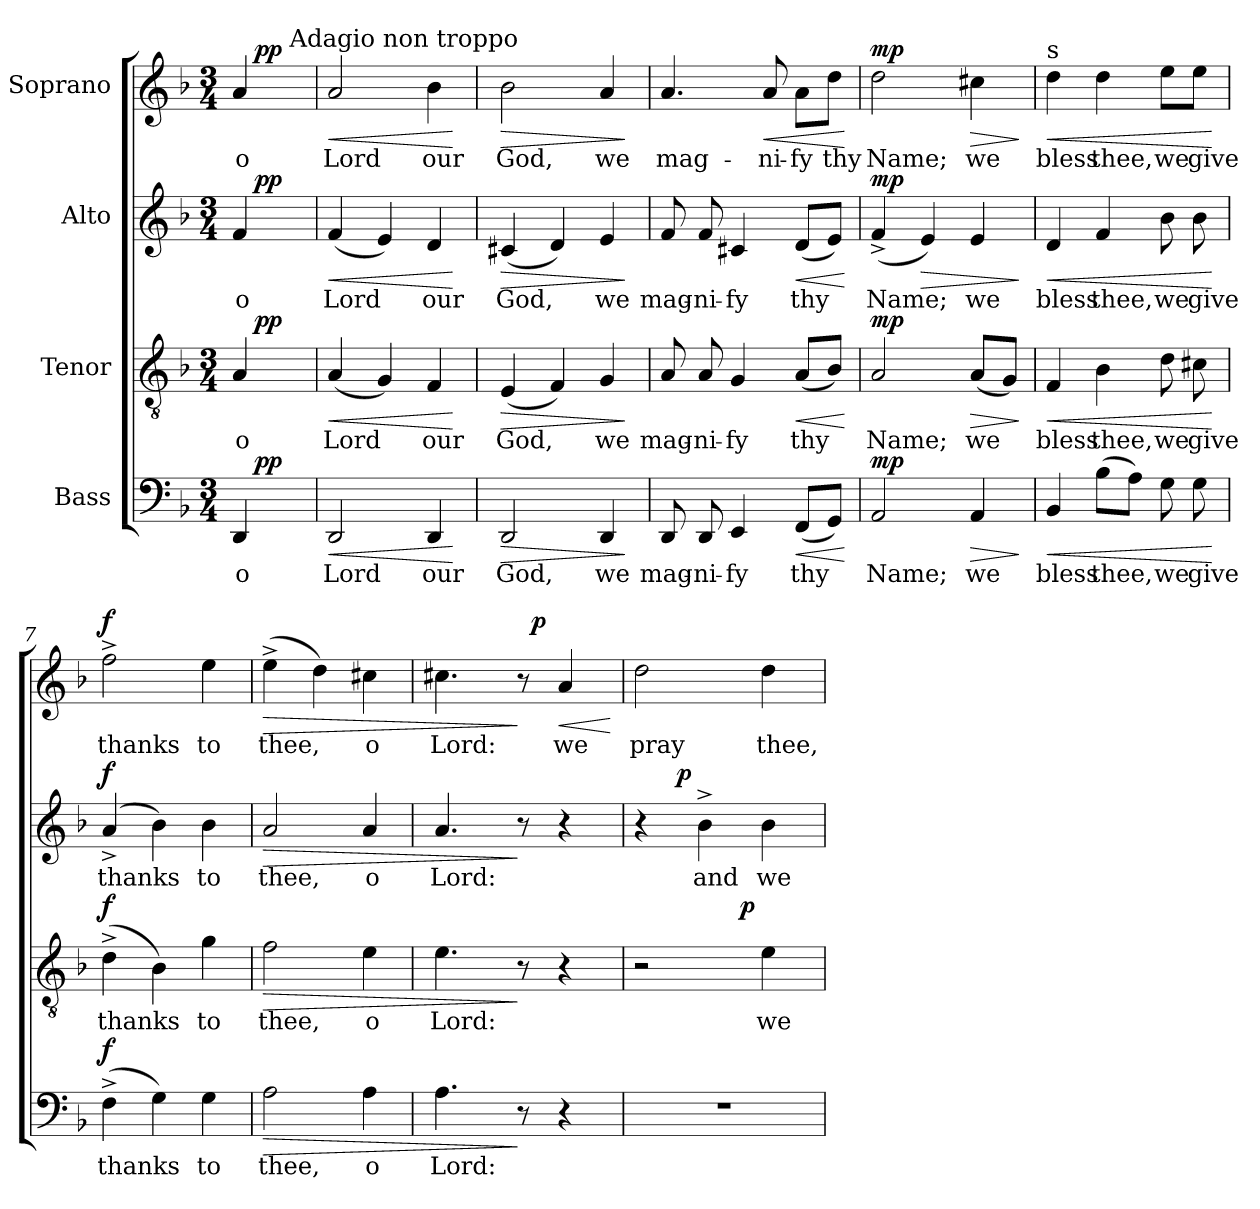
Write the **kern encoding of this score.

**kern	**text	**dynam	**kern	**text	**dynam	**kern	**text	**dynam	**kern	**text	**dynam
*part4	*part4	*part4	*part3	*part3	*part3	*part2	*part2	*part2	*part1	*part1	*part1
*staff4	*staff4	*staff4	*staff3	*staff3	*staff3	*staff2	*staff2	*staff2	*staff1	*staff1	*staff1
*I"Bass	*	*	*I"Tenor	*	*	*I"Alto	*	*	*I"Soprano	*	*
*clefF4	*	*	*clefGv2	*	*	*clefG2	*	*	*clefG2	*	*
*k[b-]	*	*	*k[b-]	*	*	*k[b-]	*	*	*k[b-]	*	*
*F:	*	*	*F:	*	*	*F:	*	*	*F:	*	*
*M3/4	*	*	*M3/4	*	*	*M3/4	*	*	*M3/4	*	*
=1	=1	=1	=1	=1	=1	=1	=1	=1	=1	=1	=1
!	!LO:LY:b	!	!	!LO:LY:b	!	!	!LO:LY:b	!	!	!LO:LY:b	!
*^	*	*	*^	*	*	*^	*	*	*^	*	*
*	*	*	*	*	*	*	*	*	*	*	*	*	*^	*	*
4DD/	16ryy	o	.	4A/	16ryy	o	.	4f/	16ryy	o	.	4a/	16ryy	8ryy	o	.
!	!	!	!LO:DY:a	!	!	!	!LO:DY:a	!	!	!	!LO:DY:a	!	!	!	!	!LO:DY:a
.	8.ryy	.	pp	.	8.ryy	.	pp	.	8.ryy	.	pp	.	8.ryy	.	.	pp
.	.	.	.	.	.	.	.	.	.	.	.	.	.	32ryy	.	.
!	!	!	!	!	!	!	!	!	!	!	!	!	!	!LO:TX:a:t=Adagio non troppo	!	!
.	.	.	.	.	.	.	.	.	.	.	.	.	.	16.ryy	.	.
=2	=2	=2	=2	=2	=2	=2	=2	=2	=2	=2	=2	=2	=2	=2	=2	=2
!	!	!LO:LY:b	!LO:HP:b	!	!	!LO:LY:b	!LO:HP:b	!	!	!LO:LY:b	!LO:HP:b	!	!	!	!LO:LY:b	!LO:HP:b
*v	*v	*	*	*	*	*	*	*v	*v	*	*	*v	*v	*v	*	*
*	*	*	*v	*v	*	*	*	*	*	*	*	*
2DD/	Lord	<	(<4A/	Lord	<	(<4f/	Lord	<	2a/	Lord	<
.	.	.	4G/)	.	.	4e/)	.	.	.	.	.
!	!LO:LY:b	!	!	!LO:LY:b	!	!	!LO:LY:b	!	!	!LO:LY:b	!
4DD/	our	.	4F/	our	.	4d/	our	.	4b-\	our	.
.	.	[	.	.	[	.	.	[	.	.	[
=3	=3	=3	=3	=3	=3	=3	=3	=3	=3	=3	=3
!	!LO:LY:b	!LO:HP:b	!	!LO:LY:b	!LO:HP:b	!	!LO:LY:b	!LO:HP:b	!	!LO:LY:b	!LO:HP:b
2DD/	God,	>	(<4E/	God,	>	(<4c#X/	God,	>	2b-\	God,	>
.	.	.	4F/)	.	.	4d/)	.	.	.	.	.
!	!LO:LY:b	!	!	!LO:LY:b	!	!	!LO:LY:b	!	!	!LO:LY:b	!
4DD/	we	.	4G/	we	.	4e/	we	.	4a/	we	.
.	.	]	.	.	]	.	.	]	.	.	]
=4	=4	=4	=4	=4	=4	=4	=4	=4	=4	=4	=4
!	!LO:LY:b	!	!	!LO:LY:b	!	!	!LO:LY:b	!	!	!LO:LY:b	!
8DD/	mag-	.	8A/	mag-	.	8f/	mag-	.	4.a/	mag-	.
!	!LO:LY:b:rj	!	!	!LO:LY:b:rj	!	!	!LO:LY:b:rj	!	!	!	!
8DD/	-ni-	.	8A/	-ni-	.	8f/	-ni-	.	.	.	.
!	!LO:LY:b	!	!	!LO:LY:b	!	!	!LO:LY:b	!	!	!	!
4EE/	-fy	.	4G/	-fy	.	4c#X/	-fy	.	.	.	.
!	!	!	!	!	!	!	!	!	!	!LO:LY:b	!LO:HP:b
.	.	.	.	.	.	.	.	.	8a/	-ni-	<
!	!LO:LY:b	!LO:HP:b	!	!LO:LY:b	!LO:HP:b	!	!LO:LY:b	!LO:HP:b	!	!LO:LY:b	!
(<8FF/L	thy	<	(<8A/L	thy	<	(<8d/L	thy	<	8a\L	-fy	.
!	!	!	!	!	!	!	!	!	!	!LO:LY:b	!
8GG/J)	.	.	8B-/J)	.	.	8e/J)	.	.	8dd\J	thy	.
.	.	[	.	.	[	.	.	[	.	.	[
=5	=5	=5	=5	=5	=5	=5	=5	=5	=5	=5	=5
!	!LO:LY:b	!LO:DY:a	!	!LO:LY:b	!LO:DY:a	!	!LO:LY:b	!LO:DY:a	!	!LO:LY:b	!LO:DY:a
2AA/	Name;	mp	2A/	Name;	mp	(<4f^</	Name;	mp	2dd\	Name;	mp
!	!	!	!	!	!	!	!	!LO:HP:b	!	!	!
.	.	.	.	.	.	4e/)	.	>	.	.	.
!	!LO:LY:b	!LO:HP:b	!	!LO:LY:b	!LO:HP:b	!	!LO:LY:b	!	!	!LO:LY:b	!LO:HP:b
4AA/	we	>	(<8A/L	we	>	4e/	we	.	4cc#X\	we	>
.	.	.	8G/J)	.	.	.	.	.	.	.	.
.	.	]	.	.	]	.	.	]	.	.	]
!!LO:LB:g=z
=6	=6	=6	=6	=6	=6	=6	=6	=6	=6	=6	=6
!	!	!	!	!	!	!	!	!	!LO:TX:a:t=s	!	!
!	!LO:LY:b	!LO:HP:b	!	!LO:LY:b	!LO:HP:b	!	!LO:LY:b	!LO:HP:b	!	!LO:LY:b	!LO:HP:b
4BB-/	bless	<	4F/	bless	<	4d/	bless	<	4dd\	bless	<
!	!LO:LY:b	!	!	!LO:LY:b	!	!	!LO:LY:b	!	!	!LO:LY:b	!
(>8B-\L	thee,	.	4B-\	thee,	.	4f/	thee,	.	4dd\	thee,	.
8A\J)	.	.	.	.	.	.	.	.	.	.	.
!	!LO:LY:b	!	!	!LO:LY:b	!	!	!LO:LY:b	!	!	!LO:LY:b	!
8G\	we	.	8d\	we	.	8b-\	we	.	8ee\L	we	.
!	!LO:LY:b	!	!	!LO:LY:b	!	!	!LO:LY:b	!	!	!LO:LY:b	!
8G\	give	.	8c#X\	give	.	8b-\	give	.	8ee\J	give	.
.	.	[	.	.	[	.	.	[	.	.	[
=7	=7	=7	=7	=7	=7	=7	=7	=7	=7	=7	=7
!	!LO:LY:b	!LO:DY:a	!	!LO:LY:b	!LO:DY:a	!	!LO:LY:b	!LO:DY:a	!	!LO:LY:b	!LO:DY:a
(>4F^>\	thanks	f	(>4d^>\	thanks	f	(4a^</	thanks	f	2ff^>\	thanks	f
4G\)	.	.	4B-\)	.	.	4b-\)	.	.	.	.	.
!	!LO:LY:b	!	!	!LO:LY:b	!	!	!LO:LY:b	!	!	!LO:LY:b	!
4G\	to	.	4g\	to	.	4b-\	to	.	4ee\	to	.
=8	=8	=8	=8	=8	=8	=8	=8	=8	=8	=8	=8
!	!LO:LY:b	!LO:HP:b	!	!LO:LY:b	!LO:HP:b	!	!LO:LY:b	!LO:HP:b	!	!LO:LY:b	!LO:HP:b
2A\	thee,	>	2f\	thee,	>	2a/	thee,	>	(>4ee^>\	thee,	>
.	.	.	.	.	.	.	.	.	4dd\)	.	.
!	!LO:LY:b	!	!	!LO:LY:b	!	!	!LO:LY:b	!	!	!LO:LY:b	!
4A\	o	.	4e\	o	.	4a/	o	.	4cc#X\	o	.
=9	=9	=9	=9	=9	=9	=9	=9	=9	=9	=9	=9
!	!LO:LY:b	!	!	!LO:LY:b	!	!	!LO:LY:b	!	!	!LO:LY:b	!
*	*	*	*	*	*	*	*	*	*^	*	*
4.A\	Lord:	.	4.e\	Lord:	.	4.a/	Lord:	.	4.cc#X\	4ryy	Lord:	.
.	.	.	.	.	.	.	.	.	.	8ryy	.	.
8r	.	]	8r	.	]	8r	.	]	8r	32ryy	.	]
!	!	!	!	!	!	!	!	!	!	!	!	!LO:DY:a
.	.	.	.	.	.	.	.	.	.	4ryy	.	p
!	!	!	!	!	!	!	!	!	!	!	!LO:LY:b	!LO:HP:b
4r	.	.	4r	.	.	4r	.	.	4a/	.	we	<
.	.	.	.	.	.	.	.	.	.	16.ryy	.	.
.	.	.	.	.	.	.	.	.	.	.	.	[
!!LO:PB:g=z
=10	=10	=10	=10	=10	=10	=10	=10	=10	=10	=10	=10	=10
!LO:N:vis=1	!	!	!	!	!	!	!	!	!	!	!LO:LY:b	!
*	*	*	*^	*	*	*^	*	*	*v	*v	*	*
2.r	.	.	2r	4..ryy	.	.	4r	8.ryy	.	.	2dd\	pray	.
!	!	!	!	!	!	!	!	!	!	!LO:DY:a	!	!	!
.	.	.	.	.	.	.	.	2ryy	.	p	.	.	.
!	!	!	!	!	!	!	!	!	!LO:LY:b	!	!	!	!
.	.	.	.	.	.	.	4b-^>\	.	and	.	.	.	.
!	!	!	!	!	!	!LO:DY:a	!	!	!	!	!	!	!
.	.	.	.	4ryy	.	p	.	.	.	.	.	.	.
!	!	!	!	!	!LO:LY:b	!	!	!	!LO:LY:b	!	!	!LO:LY:b	!
.	.	.	4e\	.	we	.	4b-\	.	we	.	4dd\	thee,	.
.	.	.	.	16ryy	.	.	.	16ryy	.	.	.	.	.
*	*	*	*v	*v	*	*	*	*	*	*	*	*	*
*	*	*	*	*	*	*v	*v	*	*	*	*	*
=	=	=	=	=	=	=	=	=	=	=	=
*-	*-	*-	*-	*-	*-	*-	*-	*-	*-	*-	*-
